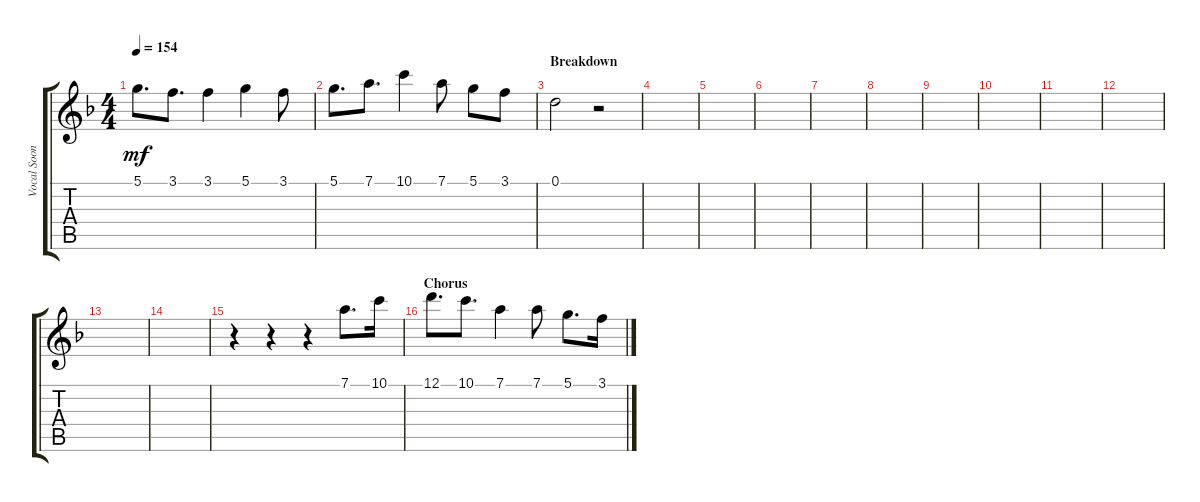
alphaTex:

\track ("Vocal Soon" "Vocal Soon") {instrument distortionguitar}
\staff {score tabs}
\tuning (D4 A3 F3 C3 G2 C2) {hide}
\ts (4 4)
\tempo 154
\clef g2
\ks dminor
5.1.8{d dy mf} 3.1.8{d} 3.1.4 5.1.4 3.1.8 |
5.1.8{d} 7.1.8{d} 10.1.4 7.1.8 5.1.8 3.1.8 |
\section ("" "Breakdown")
0.1.2 r.2 |
|
|
|
|
|
|
|
|
|
|
|
r.4 r.4 r.4 7.1.8{d} 10.1.16 |
\section ("" "Chorus")
12.1.8{d} 10.1.8{d} 7.1.4 7.1.8 5.1.8{d} 3.1.16
